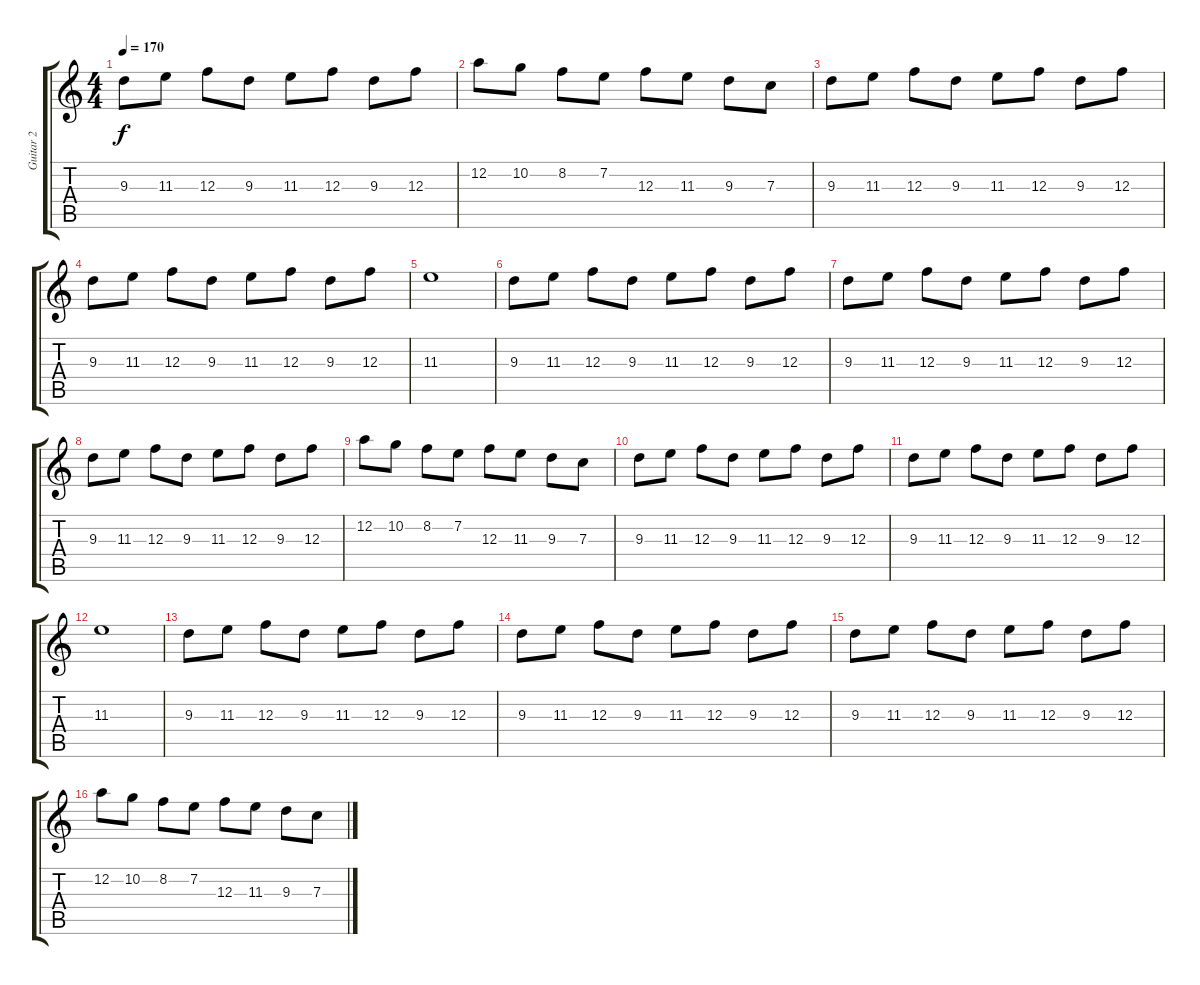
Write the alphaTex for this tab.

\track ("Guitar 2" "Guitar 2") {instrument distortionguitar}
\staff {score tabs}
\tuning (D4 A3 F3 C3 G2 D2) {hide}
\ts (4 4)
\tempo 170
\clef g2
\ks c
9.3.8{dy f} 11.3.8 12.3.8 9.3.8 11.3.8 12.3.8 9.3.8 12.3.8 |
12.2.8 10.2.8 8.2.8 7.2.8 12.3.8 11.3.8 9.3.8 7.3.8 |
9.3.8 11.3.8 12.3.8 9.3.8 11.3.8 12.3.8 9.3.8 12.3.8 |
9.3.8 11.3.8 12.3.8 9.3.8 11.3.8 12.3.8 9.3.8 12.3.8 |
11.3.1 |
9.3.8 11.3.8 12.3.8 9.3.8 11.3.8 12.3.8 9.3.8 12.3.8 |
9.3.8 11.3.8 12.3.8 9.3.8 11.3.8 12.3.8 9.3.8 12.3.8 |
9.3.8 11.3.8 12.3.8 9.3.8 11.3.8 12.3.8 9.3.8 12.3.8 |
12.2.8 10.2.8 8.2.8 7.2.8 12.3.8 11.3.8 9.3.8 7.3.8 |
9.3.8 11.3.8 12.3.8 9.3.8 11.3.8 12.3.8 9.3.8 12.3.8 |
9.3.8 11.3.8 12.3.8 9.3.8 11.3.8 12.3.8 9.3.8 12.3.8 |
11.3.1 |
9.3.8 11.3.8 12.3.8 9.3.8 11.3.8 12.3.8 9.3.8 12.3.8 |
9.3.8 11.3.8 12.3.8 9.3.8 11.3.8 12.3.8 9.3.8 12.3.8 |
9.3.8 11.3.8 12.3.8 9.3.8 11.3.8 12.3.8 9.3.8 12.3.8 |
12.2.8 10.2.8 8.2.8 7.2.8 12.3.8 11.3.8 9.3.8 7.3.8
